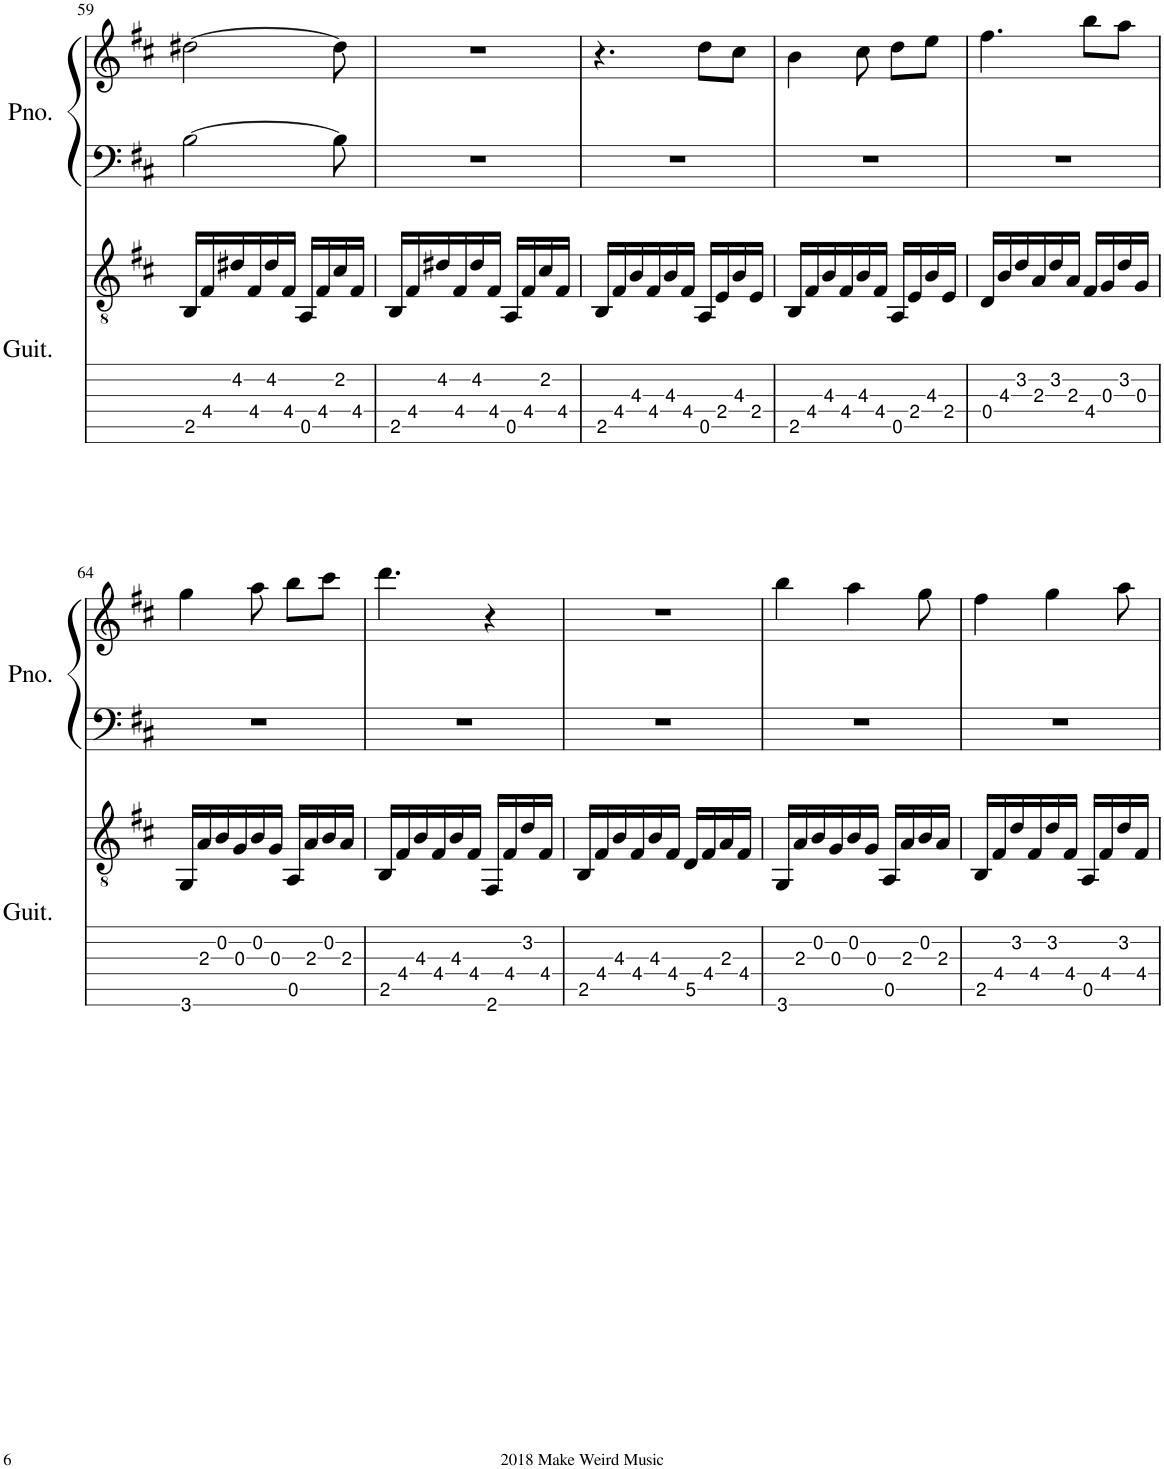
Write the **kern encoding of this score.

**kern	**kern	**kern	**kern
*part2	*part2	*part1	*part1
*staff4	*staff3	*staff2	*staff1
*I"Classical Guitar	*	*I"Piano	*
*I'Guit.	*	*I'Pno.	*
!!LO:PB:g=z
*	*clefGv2	*clefF4	*clefG2
*k[f#c#]	*k[f#c#]	*k[f#c#]	*k[f#c#]
*M5/8	*M5/8	*M5/8	*M5/8
=59	=59	=59	=59
16BBLL	16BB/LL	[2B\	[2dd#X\
16F#	16F#/	.	.
16d#	16d#X/	.	.
16F#JJ	16F#/	.	.
16d#LL	16d#/	.	.
16F#	16F#/JJ	.	.
16AA	16AA/LL	.	.
16F#	16F#/	.	.
16c#	16c#/	8B\]	8dd#\]
16F#JJ	16F#/JJ	.	.
=60	=60	=60	=60
16BBLL	16BB/LL	8%5r	8%5r
16F#	16F#/	.	.
16d#X	16d#X/	.	.
16F#JJ	16F#/	.	.
16d#LL	16d#/	.	.
16F#	16F#/JJ	.	.
16AA	16AA/LL	.	.
16F#	16F#/	.	.
16c#	16c#/	.	.
16F#JJ	16F#/JJ	.	.
=61	=61	=61	=61
16BBLL	16BB/LL	8%5r	4.r
16F#	16F#/	.	.
16B	16B/	.	.
16F#JJ	16F#/	.	.
16BLL	16B/	.	.
16F#	16F#/JJ	.	.
16AA	16AA/LL	.	8dd\L
16E	16E/	.	.
16B	16B/	.	8cc#\J
16EJJ	16E/JJ	.	.
=62	=62	=62	=62
16BBLL	16BB/LL	8%5r	4b\
16F#	16F#/	.	.
16B	16B/	.	.
16F#JJ	16F#/	.	.
16BLL	16B/	.	8cc#\
16F#	16F#/JJ	.	.
16AA	16AA/LL	.	8dd\L
16E	16E/	.	.
16B	16B/	.	8ee\J
16EJJ	16E/JJ	.	.
=63	=63	=63	=63
16DLL	16D/LL	8%5r	4.ff#\
16B	16B/	.	.
16d	16d/	.	.
16AJJ	16A/	.	.
16dLL	16d/	.	.
16A	16A/JJ	.	.
16F#	16F#/LL	.	8bb\L
16G	16G/	.	.
16d	16d/	.	8aa\J
16GJJ	16G/JJ	.	.
!!LO:LB:g=z
=64	=64	=64	=64
16GGLL	16GG/LL	8%5r	4gg\
16A	16A/	.	.
16B	16B/	.	.
16GJJ	16G/	.	.
16BLL	16B/	.	8aa\
16G	16G/JJ	.	.
16AA	16AA/LL	.	8bb\L
16A	16A/	.	.
16B	16B/	.	8ccc#\J
16AJJ	16A/JJ	.	.
=65	=65	=65	=65
16BBLL	16BB/LL	8%5r	4.ddd\
16F#	16F#/	.	.
16B	16B/	.	.
16F#JJ	16F#/	.	.
16BLL	16B/	.	.
16F#	16F#/JJ	.	.
16FF#	16FF#/LL	.	4r
16F#	16F#/	.	.
16d	16d/	.	.
16F#JJ	16F#/JJ	.	.
=66	=66	=66	=66
16BBLL	16BB/LL	8%5r	8%5r
16F#	16F#/	.	.
16B	16B/	.	.
16F#JJ	16F#/	.	.
16BLL	16B/	.	.
16F#	16F#/JJ	.	.
16D	16D/LL	.	.
16F#	16F#/	.	.
16A	16A/	.	.
16F#JJ	16F#/JJ	.	.
=67	=67	=67	=67
16GGLL	16GG/LL	8%5r	4bb\
16A	16A/	.	.
16B	16B/	.	.
16GJJ	16G/	.	.
16BLL	16B/	.	4aa\
16G	16G/JJ	.	.
16AA	16AA/LL	.	.
16A	16A/	.	.
16B	16B/	.	8gg\
16AJJ	16A/JJ	.	.
=68	=68	=68	=68
16BBLL	16BB/LL	8%5r	4ff#\
16F#	16F#/	.	.
16d	16d/	.	.
16F#JJ	16F#/	.	.
16dLL	16d/	.	4gg\
16F#	16F#/JJ	.	.
16AA	16AA/LL	.	.
16F#	16F#/	.	.
16d	16d/	.	8aa\
16F#JJ	16F#/JJ	.	.
=	=	=	=
*-	*-	*-	*-
